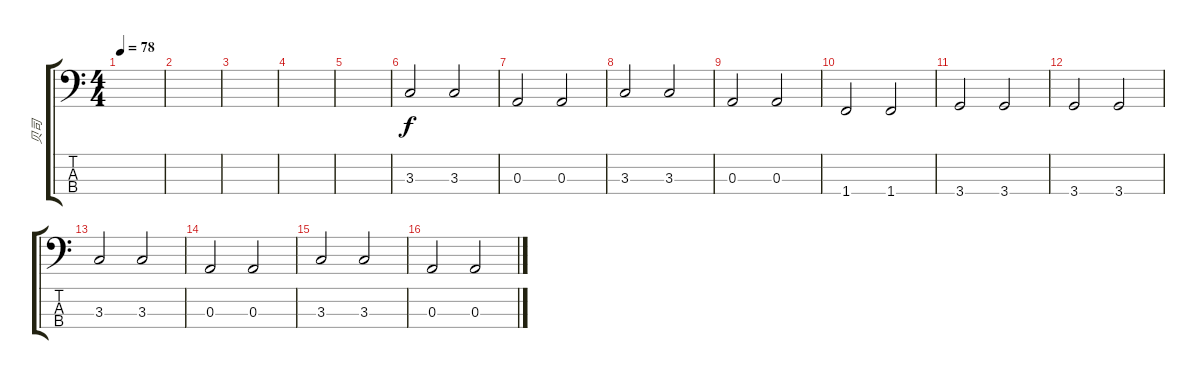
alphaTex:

\track ("贝司" "贝司") {instrument electricbassfinger}
\staff {score tabs}
\tuning (G2 D2 A1 E1) {hide}
\ts (4 4)
\tempo 78
\clef f4
\ks c
|
|
|
|
|
3.3.2 3.3.2 |
0.3.2 0.3.2 |
3.3.2 3.3.2 |
0.3.2 0.3.2 |
1.4.2 1.4.2 |
3.4.2 3.4.2 |
3.4.2 3.4.2 |
3.3.2 3.3.2 |
0.3.2 0.3.2 |
3.3.2 3.3.2 |
0.3.2 0.3.2
